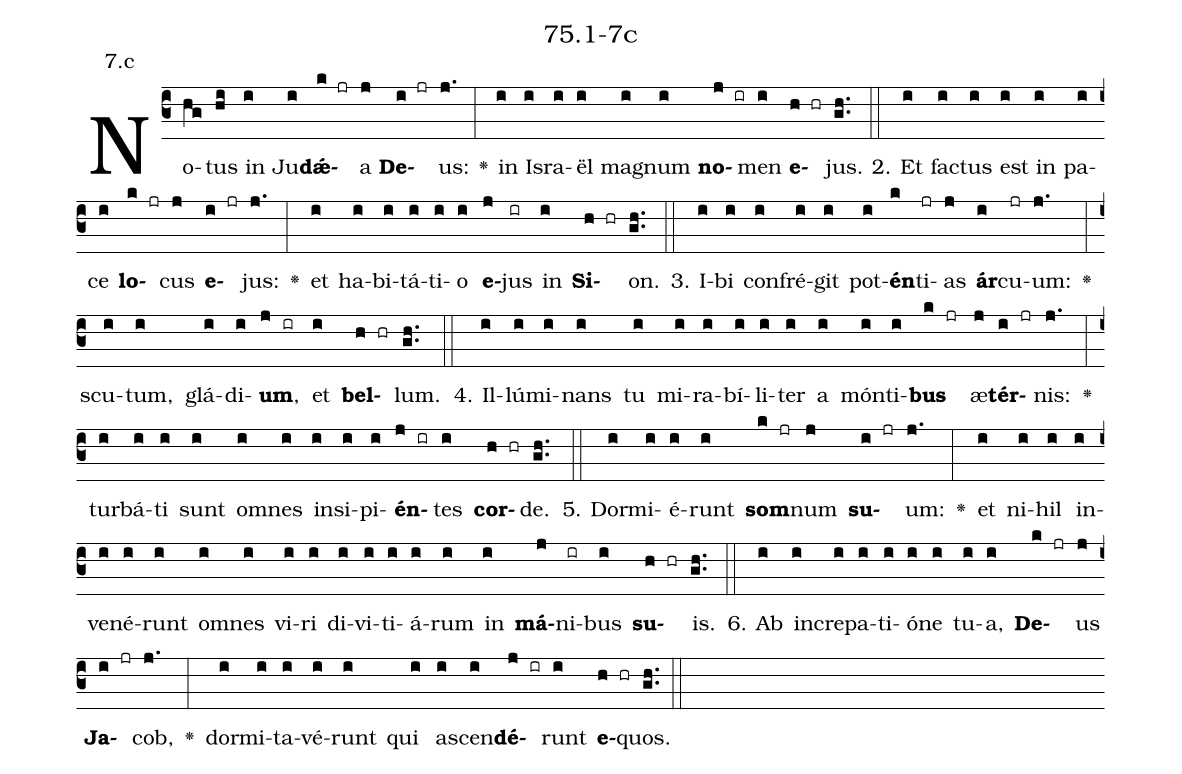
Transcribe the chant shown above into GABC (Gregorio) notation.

name: 75.1-7c;
annotation: 7.c;
%%
(c3)No(hg)tus(hi) in(i) Ju(i)<b>dǽ</b>(k jr)a(j) <b>De</b>(i jr)us:(j.) <v>\greheightstar</v>(:) in(i) Is(i)ra(i)ël(i) ma(i)gnum(i) <b>no</b>(j ir)men(i) <b>e</b>(h hr)jus.(gh..) (::)
2. Et(i) fac(i)tus(i) est(i) in(i) pa(i)ce(i) <b>lo</b>(k jr)cus(j) <b>e</b>(i jr)jus:(j.) <v>\greheightstar</v>(:) et(i) ha(i)bi(i)tá(i)ti(i)o(i) <b>e</b>(j)jus(ir) in(i) <b>Si</b>(h hr)on.(gh..) (::)
3. I(i)bi(i) con(i)fré(i)git(i) pot(i)<b>én</b>(k)ti(jr)as(j) <b>ár</b>(i)cu(jr)um:(j.) <v>\greheightstar</v>(:) scu(i)tum,(i) glá(i)di(i)<b>um</b>,(j ir) et(i) <b>bel</b>(h hr)lum.(gh..) (::)
4. Il(i)lú(i)mi(i)nans(i) tu(i) mi(i)ra(i)bí(i)li(i)ter(i) a(i) món(i)ti(i)<b>bus</b>(k jr) æ(j)<b>tér</b>(i jr)nis:(j.) <v>\greheightstar</v>(:) tur(i)bá(i)ti(i) sunt(i) om(i)nes(i) in(i)si(i)pi(i)<b>én</b>(j ir)tes(i) <b>cor</b>(h hr)de.(gh..) (::)
5. Dor(i)mi(i)é(i)runt(i) <b>som</b>(k jr)num(j) <b>su</b>(i jr)um:(j.) <v>\greheightstar</v>(:) et(i) ni(i)hil(i) in(i)ve(i)né(i)runt(i) om(i)nes(i) vi(i)ri(i) di(i)vi(i)ti(i)á(i)rum(i) in(i) <b>má</b>(j)ni(ir)bus(i) <b>su</b>(h hr)is.(gh..) (::)
6. Ab(i) in(i)cre(i)pa(i)ti(i)ó(i)ne(i) tu(i)a,(i) <b>De</b>(k jr)us(j) <b>Ja</b>(i jr)cob,(j.) <v>\greheightstar</v>(:) dor(i)mi(i)ta(i)vé(i)runt(i) qui(i) a(i)scen(i)<b>dé</b>(j ir)runt(i) <b>e</b>(h hr)quos.(gh..) (::)
